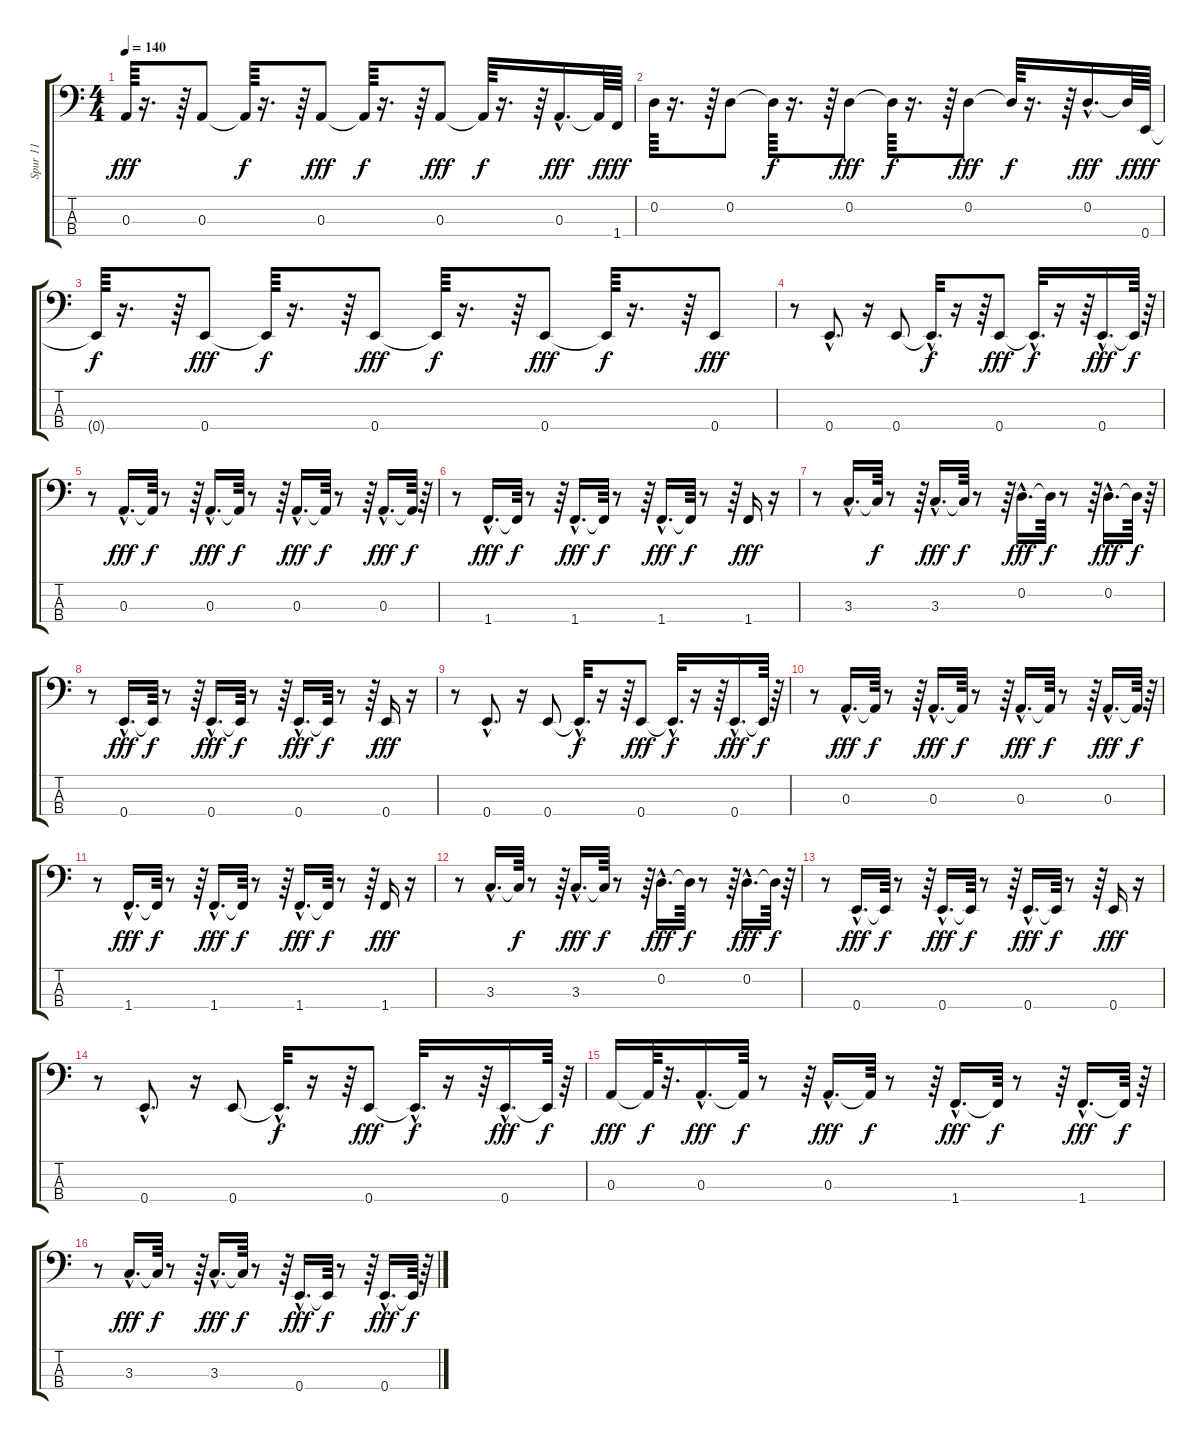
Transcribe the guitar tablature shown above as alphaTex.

\track ("Spur 11" "Spur 11") {instrument synthbass1}
\staff {score tabs}
\tuning (G2 D2 A1 E1) {hide}
\ts (4 4)
\tempo 140
\clef f4
\ks c
0.3.64{dy fff} r.16{d} r.64 0.3.8 0.3{t}.64{dy f} r.16{d} r.64 0.3.8{dy fff} 0.3{t}.64{dy f} r.16{d} r.64 0.3.8{dy fff} 0.3{t}.64{dy f} r.16{d} r.64 0.3{hac}.16{d dy fff} 0.3{t}.64{dy f} 1.4.64{dy fff} |
0.2.64 r.16{d} r.64 0.2.8 0.2{t}.64{dy f} r.16{d} r.64 0.2.8{dy fff} 0.2{t}.64{dy f} r.16{d} r.64 0.2.8{dy fff} 0.2{t}.64{dy f} r.16{d} r.64 0.2{hac}.16{d dy fff} 0.2{t}.64{dy f} 0.4.64{dy fff} |
0.4{t}.64{dy f} r.16{d} r.64 0.4.8{dy fff} 0.4{t}.64{dy f} r.16{d} r.64 0.4.8{dy fff} 0.4{t}.64{dy f} r.16{d} r.64 0.4.8{dy fff} 0.4{t}.64{dy f} r.16{d} r.64 0.4.8{dy fff} |
r.8 0.4{hac}.8{d} r.16 0.4.8 0.4{hac t}.32{d dy f} r.16 r.64 0.4.8{dy fff} 0.4{hac t}.32{d dy f} r.16 r.64 0.4{hac}.16{d dy fff} 0.4{t}.64{dy f} r.64 |
r.8 0.3{hac}.16{d dy fff} 0.3{t}.64{dy f} r.8 r.64 0.3{hac}.16{d dy fff} 0.3{t}.64{dy f} r.8 r.64 0.3{hac}.16{d dy fff} 0.3{t}.64{dy f} r.8 r.64 0.3{hac}.16{d dy fff} 0.3{t}.64{dy f} r.64 |
r.8 1.4{hac}.16{d dy fff} 1.4{t}.64{dy f} r.8 r.64 1.4{hac}.16{d dy fff} 1.4{t}.64{dy f} r.8 r.64 1.4{hac}.16{d dy fff} 1.4{t}.64{dy f} r.8 r.64 1.4.16{dy fff} r.16 |
r.8 3.3{hac}.16{d} 3.3{t}.64{dy f} r.8 r.64 3.3{hac}.16{d dy fff} 3.3{t}.64{dy f} r.8 r.64 0.2{hac}.16{d dy fff} 0.2{t}.64{dy f} r.8 r.64 0.2{hac}.16{d dy fff} 0.2{t}.64{dy f} r.64 |
r.8 0.4{hac}.16{d dy fff} 0.4{t}.64{dy f} r.8 r.64 0.4{hac}.16{d dy fff} 0.4{t}.64{dy f} r.8 r.64 0.4{hac}.16{d dy fff} 0.4{t}.64{dy f} r.8 r.64 0.4.16{dy fff} r.16 |
r.8 0.4{hac}.8{d} r.16 0.4.8 0.4{hac t}.32{d dy f} r.16 r.64 0.4.8{dy fff} 0.4{hac t}.32{d dy f} r.16 r.64 0.4{hac}.16{d dy fff} 0.4{t}.64{dy f} r.64 |
r.8 0.3{hac}.16{d dy fff} 0.3{t}.64{dy f} r.8 r.64 0.3{hac}.16{d dy fff} 0.3{t}.64{dy f} r.8 r.64 0.3{hac}.16{d dy fff} 0.3{t}.64{dy f} r.8 r.64 0.3{hac}.16{d dy fff} 0.3{t}.64{dy f} r.64 |
r.8 1.4{hac}.16{d dy fff} 1.4{t}.64{dy f} r.8 r.64 1.4{hac}.16{d dy fff} 1.4{t}.64{dy f} r.8 r.64 1.4{hac}.16{d dy fff} 1.4{t}.64{dy f} r.8 r.64 1.4.16{dy fff} r.16 |
r.8 3.3{hac}.16{d} 3.3{t}.64{dy f} r.8 r.64 3.3{hac}.16{d dy fff} 3.3{t}.64{dy f} r.8 r.64 0.2{hac}.16{d dy fff} 0.2{t}.64{dy f} r.8 r.64 0.2{hac}.16{d dy fff} 0.2{t}.64{dy f} r.64 |
r.8 0.4{hac}.16{d dy fff} 0.4{t}.64{dy f} r.8 r.64 0.4{hac}.16{d dy fff} 0.4{t}.64{dy f} r.8 r.64 0.4{hac}.16{d dy fff} 0.4{t}.64{dy f} r.8 r.64 0.4.16{dy fff} r.16 |
r.8 0.4{hac}.8{d} r.16 0.4.8 0.4{hac t}.32{d dy f} r.16 r.64 0.4.8{dy fff} 0.4{hac t}.32{d dy f} r.16 r.64 0.4{hac}.16{d dy fff} 0.4{t}.64{dy f} r.64 |
0.3.16{dy fff} 0.3{t}.64{dy f} r.32{d} 0.3{hac}.16{d dy fff} 0.3{t}.64{dy f} r.8 r.64 0.3{hac}.16{d dy fff} 0.3{t}.64{dy f} r.8 r.64 1.4{hac}.16{d dy fff} 1.4{t}.64{dy f} r.8 r.64 1.4{hac}.16{d dy fff} 1.4{t}.64{dy f} r.64 |
r.8 3.3{hac}.16{d dy fff} 3.3{t}.64{dy f} r.8 r.64 3.3{hac}.16{d dy fff} 3.3{t}.64{dy f} r.8 r.64 0.4{hac}.16{d dy fff} 0.4{t}.64{dy f} r.8 r.64 0.4{hac}.16{d dy fff} 0.4{t}.64{dy f} r.64
